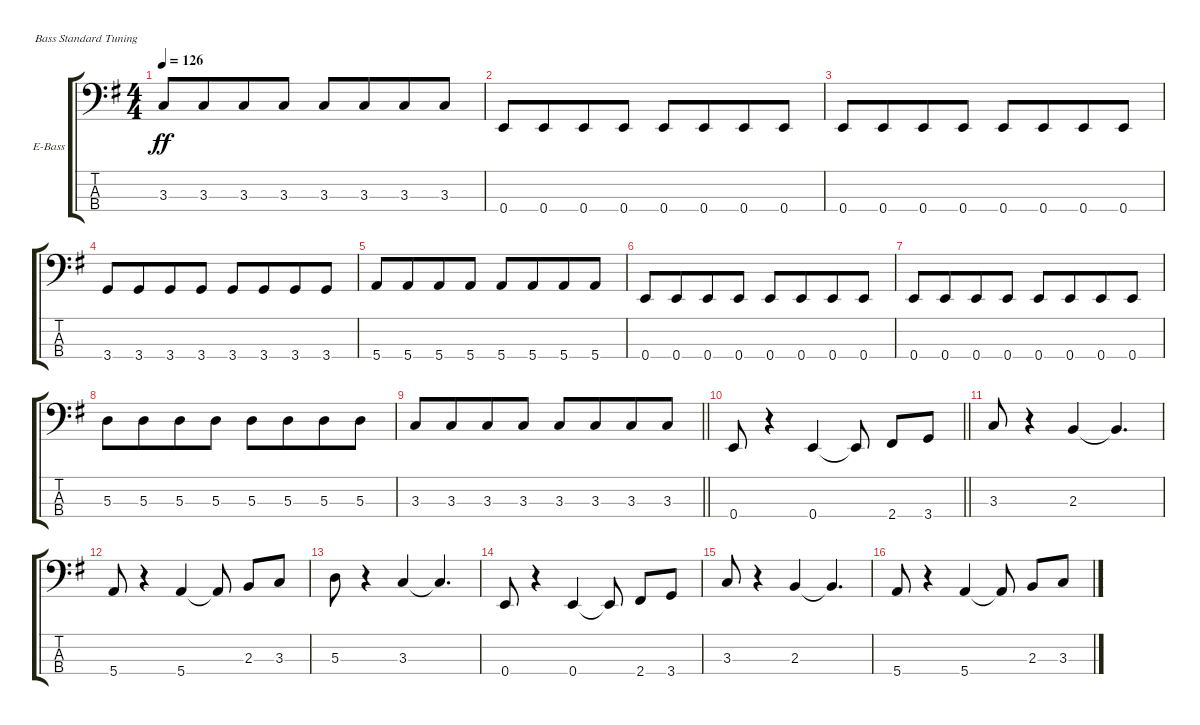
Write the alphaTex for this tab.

\bracketExtendMode groupsimilarinstruments
\firstSystemTrackNameOrientation horizontal
\otherSystemsTrackNameOrientation horizontal
\track ("Бас" "E-Bass") {instrument electricbasspick}
\staff {score tabs}
\tuning (G2 D2 A1 E1)
\ts (4 4)
\tempo 126
\clef f4
\ks eminor
3.3.8{dy ff} 3.3.8{beam merge} 3.3.8 3.3.8 3.3.8 3.3.8{beam merge} 3.3.8 3.3.8 |
0.4.8 0.4.8{beam merge} 0.4.8 0.4.8 0.4.8 0.4.8{beam merge} 0.4.8 0.4.8 |
0.4.8 0.4.8{beam merge} 0.4.8 0.4.8 0.4.8 0.4.8{beam merge} 0.4.8 0.4.8 |
3.4.8 3.4.8{beam merge} 3.4.8 3.4.8 3.4.8 3.4.8{beam merge} 3.4.8 3.4.8 |
5.4.8 5.4.8{beam merge} 5.4.8 5.4.8 5.4.8 5.4.8{beam merge} 5.4.8 5.4.8 |
0.4.8 0.4.8{beam merge} 0.4.8 0.4.8 0.4.8 0.4.8{beam merge} 0.4.8 0.4.8 |
0.4.8 0.4.8{beam merge} 0.4.8 0.4.8 0.4.8 0.4.8{beam merge} 0.4.8 0.4.8 |
5.3.8 5.3.8{beam merge} 5.3.8 5.3.8 5.3.8 5.3.8{beam merge} 5.3.8 5.3.8 |
\barLineRight lightlight
3.3.8 3.3.8{beam merge} 3.3.8 3.3.8 3.3.8 3.3.8{beam merge} 3.3.8 3.3.8 |
\section ("" "")
\barLineRight lightlight
0.4.8 r.4 0.4.4 0.4{t}.8 2.4.8 3.4.8 |
\section ("" "")
3.3.8 r.4 2.3.4 2.3{t}.4{d} |
5.4.8 r.4 5.4.4 5.4{t}.8 2.3.8 3.3.8 |
5.3.8 r.4 3.3.4 3.3{t}.4{d} |
0.4.8 r.4 0.4.4 0.4{t}.8 2.4.8 3.4.8 |
3.3.8 r.4 2.3.4 2.3{t}.4{d} |
5.4.8 r.4 5.4.4 5.4{t}.8 2.3.8 3.3.8
